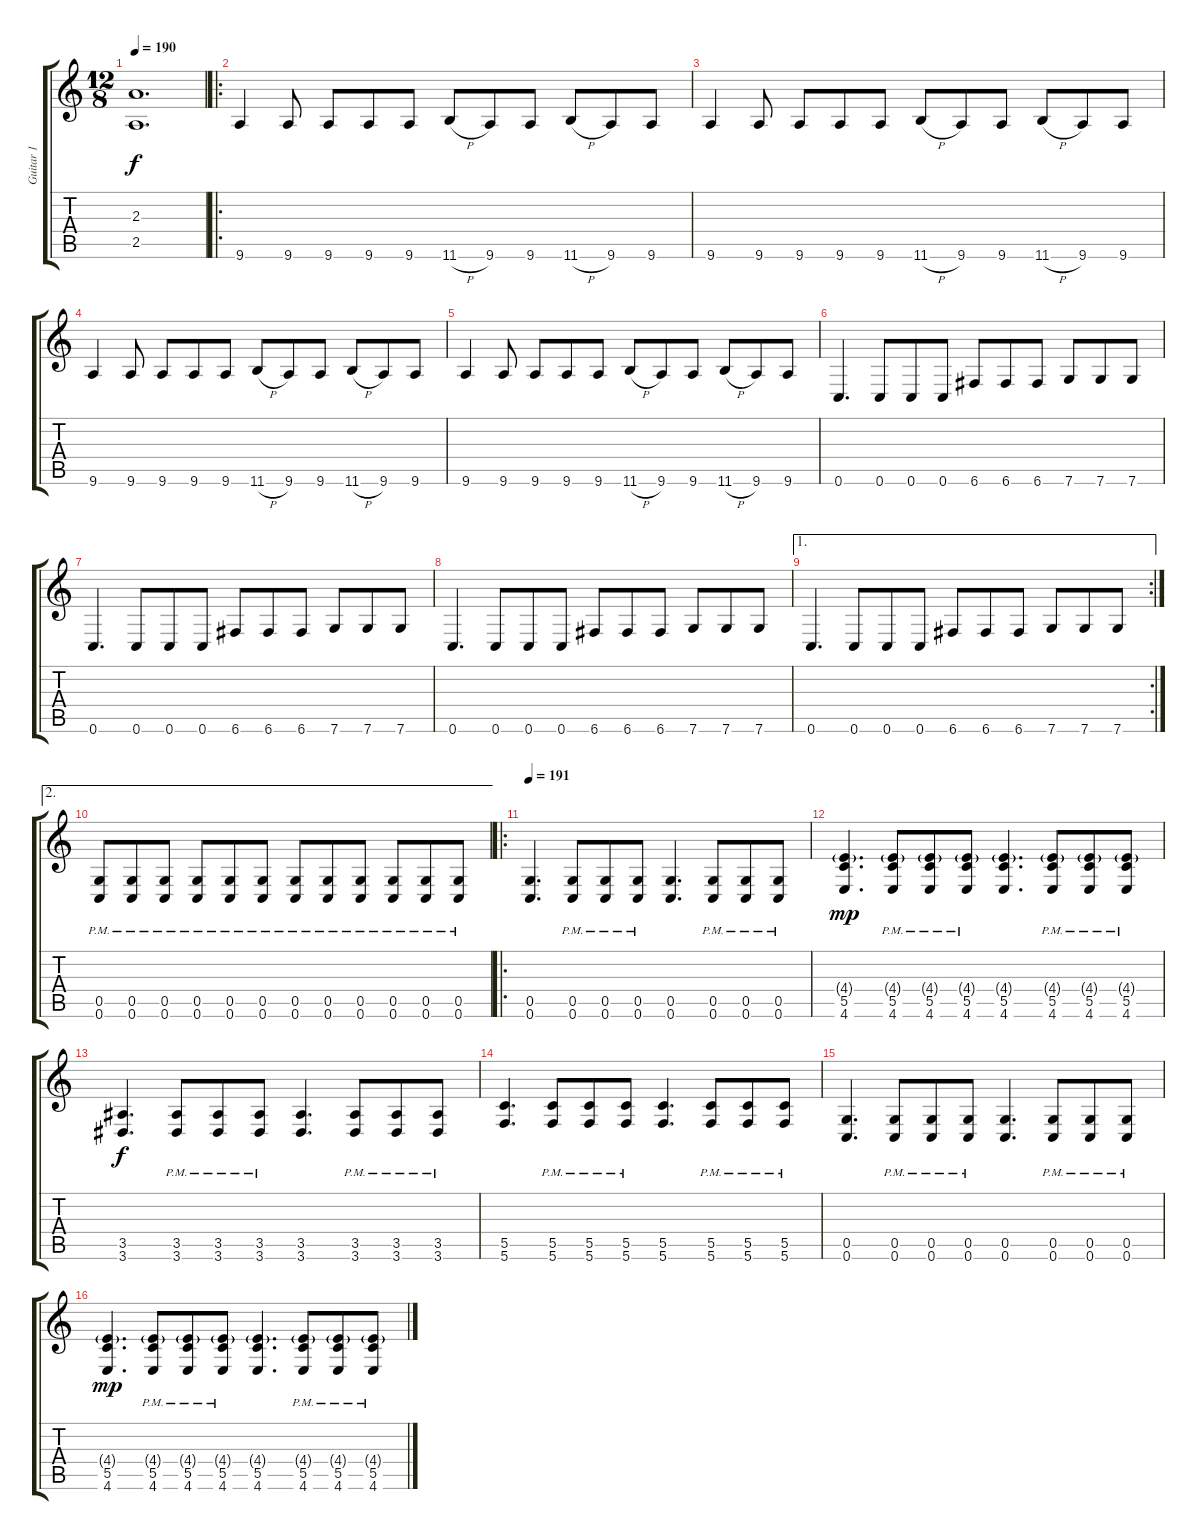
\track ("Guitar 1" "Guitar 1") {instrument distortionguitar}
\staff {score tabs}
\tuning (E4 C4 G3 C3 G2 C2) {hide}
\ts (12 8)
\tempo 190
\clef g2
\ks c
(2.3{t} 2.5{t}).1{d dy f} |
\ro
9.6.4 9.6.8 9.6.8 9.6.8 9.6.8 11.6{h}.8 9.6.8 9.6.8 11.6{h}.8 9.6.8 9.6.8 |
9.6.4 9.6.8 9.6.8 9.6.8 9.6.8 11.6{h}.8 9.6.8 9.6.8 11.6{h}.8 9.6.8 9.6.8 |
9.6.4 9.6.8 9.6.8 9.6.8 9.6.8 11.6{h}.8 9.6.8 9.6.8 11.6{h}.8 9.6.8 9.6.8 |
9.6.4 9.6.8 9.6.8 9.6.8 9.6.8 11.6{h}.8 9.6.8 9.6.8 11.6{h}.8 9.6.8 9.6.8 |
0.6.4{d} 0.6.8 0.6.8 0.6.8 6.6.8 6.6.8 6.6.8 7.6.8 7.6.8 7.6.8 |
0.6.4{d} 0.6.8 0.6.8 0.6.8 6.6.8 6.6.8 6.6.8 7.6.8 7.6.8 7.6.8 |
0.6.4{d} 0.6.8 0.6.8 0.6.8 6.6.8 6.6.8 6.6.8 7.6.8 7.6.8 7.6.8 |
\ae 1
\rc 2
0.6.4{d} 0.6.8 0.6.8 0.6.8 6.6.8 6.6.8 6.6.8 7.6.8 7.6.8 7.6.8 |
\ae 2
(0.5{pm} 0.6{pm}).8 (0.5{pm} 0.6{pm}).8 (0.5{pm} 0.6{pm}).8 (0.5{pm} 0.6{pm}).8 (0.5{pm} 0.6{pm}).8 (0.5{pm} 0.6{pm}).8 (0.5{pm} 0.6{pm}).8 (0.5{pm} 0.6{pm}).8 (0.5{pm} 0.6{pm}).8 (0.5{pm} 0.6{pm}).8 (0.5{pm} 0.6{pm}).8 (0.5{pm} 0.6{pm}).8 |
\ro
\tempo 191
(0.5 0.6).4{d} (0.5{pm} 0.6{pm}).8 (0.5{pm} 0.6{pm}).8 (0.5{pm} 0.6{pm}).8 (0.5 0.6).4{d} (0.5{pm} 0.6{pm}).8 (0.5{pm} 0.6{pm}).8 (0.5{pm} 0.6{pm}).8 |
(4.4{g} 5.5 4.6).4{d dy mp} (4.4{g pm} 5.5{pm} 4.6{pm}).8 (4.4{g pm} 5.5{pm} 4.6{pm}).8 (4.4{g pm} 5.5{pm} 4.6{pm}).8 (4.4{g} 5.5 4.6).4{d} (4.4{g pm} 5.5{pm} 4.6{pm}).8 (4.4{g pm} 5.5{pm} 4.6{pm}).8 (4.4{g pm} 5.5{pm} 4.6{pm}).8 |
(3.5 3.6).4{d dy f} (3.5{pm} 3.6{pm}).8 (3.5{pm} 3.6{pm}).8 (3.5{pm} 3.6{pm}).8 (3.5 3.6).4{d} (3.5{pm} 3.6{pm}).8 (3.5{pm} 3.6{pm}).8 (3.5{pm} 3.6{pm}).8 |
(5.5 5.6).4{d} (5.5{pm} 5.6{pm}).8 (5.5{pm} 5.6{pm}).8 (5.5{pm} 5.6{pm}).8 (5.5 5.6).4{d} (5.5{pm} 5.6{pm}).8 (5.5{pm} 5.6{pm}).8 (5.5{pm} 5.6{pm}).8 |
(0.5 0.6).4{d} (0.5{pm} 0.6{pm}).8 (0.5{pm} 0.6{pm}).8 (0.5{pm} 0.6{pm}).8 (0.5 0.6).4{d} (0.5{pm} 0.6{pm}).8 (0.5{pm} 0.6{pm}).8 (0.5{pm} 0.6{pm}).8 |
(4.4{g} 5.5 4.6).4{d dy mp} (4.4{g pm} 5.5{pm} 4.6{pm}).8 (4.4{g pm} 5.5{pm} 4.6{pm}).8 (4.4{g pm} 5.5{pm} 4.6{pm}).8 (4.4{g} 5.5 4.6).4{d} (4.4{g pm} 5.5{pm} 4.6{pm}).8 (4.4{g pm} 5.5{pm} 4.6{pm}).8 (4.4{g pm} 5.5{pm} 4.6{pm}).8
